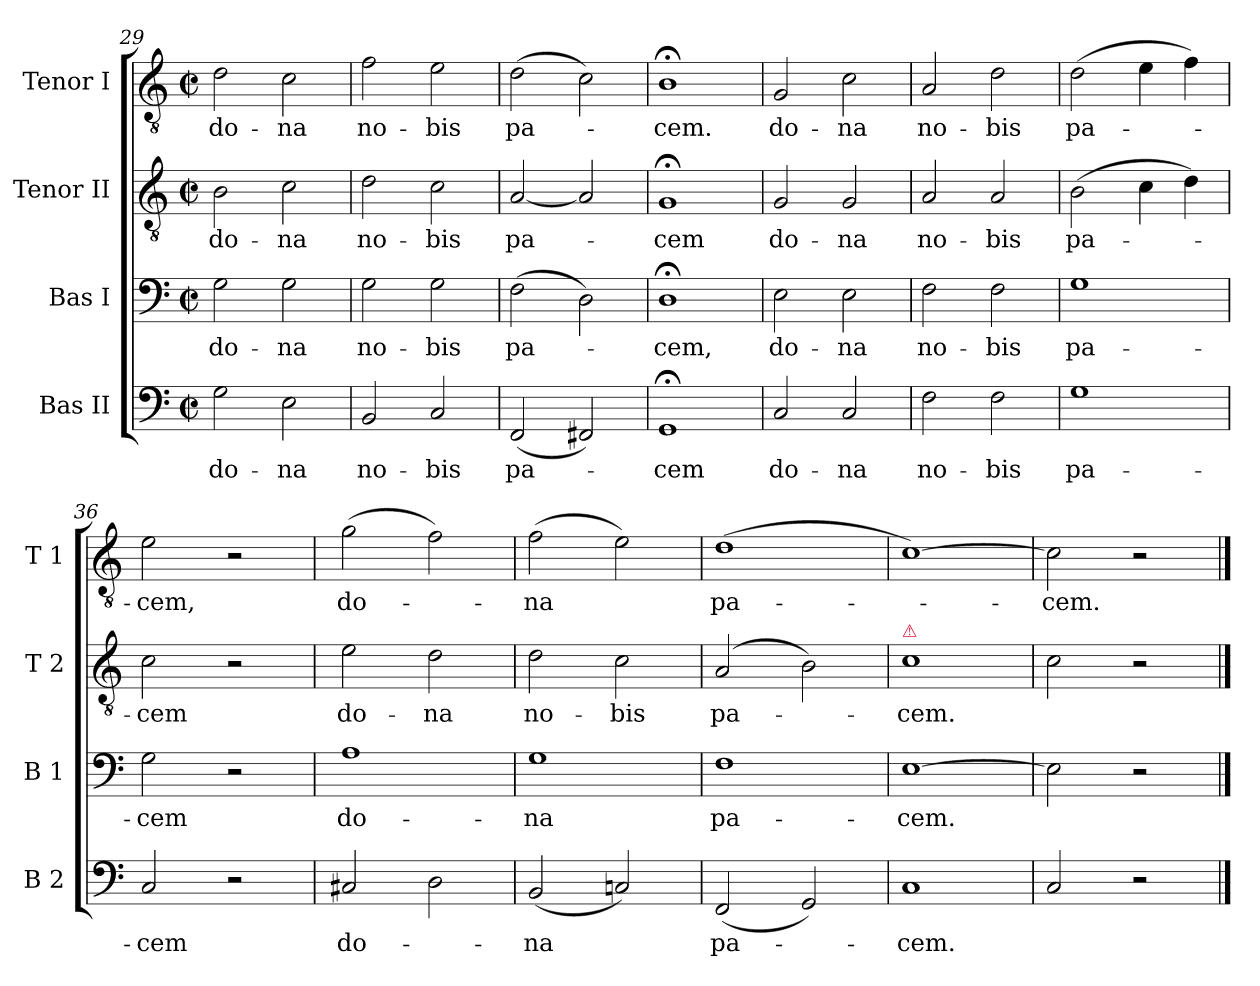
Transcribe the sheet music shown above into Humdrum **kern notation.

**kern	**text	**kern	**text	**kern	**text	**kern	**text
*part4	*part4	*part3	*part3	*part2	*part2	*part1	*part1
*staff4	*staff4	*staff3	*staff3	*staff2	*staff2	*staff1	*staff1
*I"Bas II	*	*I"Bas I	*	*I"Tenor II	*	*I"Tenor I	*
*I'B 2	*	*I'B 1	*	*I'T 2	*	*I'T 1	*
*clefF4	*	*clefF4	*	*clefGv2	*	*clefGv2	*
*k[]	*	*k[]	*	*k[]	*	*k[]	*
*M2/2	*	*M2/2	*	*M2/2	*	*M2/2	*
*met(c|)	*	*met(c|)	*	*met(c|)	*	*met(c|)	*
=29	=29	=29	=29	=29	=29	=29	=29
2G\	do-	2G\	do-	2B\	do-	2d\	do-
2E\	-na	2G\	-na	2c\	-na	2c\	-na
=30	=30	=30	=30	=30	=30	=30	=30
2BB/	no-	2G\	no-	2d\	no-	2f\	no-
2C/	-bis	2G\	-bis	2c\	-bis	2e\	-bis
=31	=31	=31	=31	=31	=31	=31	=31
(2FF/	pa-	(2F\	pa-	[2A/	pa-	(2d\	pa-
2FF#X/)	.	2D\)	.	2A/]	.	2c\)	.
=32	=32	=32	=32	=32	=32	=32	=32
1GG;<	-cem	1D;<	-cem,	1G;<	-cem	1B;<	-cem.
=33	=33	=33	=33	=33	=33	=33	=33
2C/	do-	2E\	do-	2G/	do-	2G/	do-
2C/	-na	2E\	-na	2G/	-na	2c\	-na
=34	=34	=34	=34	=34	=34	=34	=34
2F\	no-	2F\	no-	2A/	no-	2A/	no-
2F\	-bis	2F\	-bis	2A/	-bis	2d\	-bis
=35	=35	=35	=35	=35	=35	=35	=35
1G	pa-	1G	pa-	(2B\	pa-	(2d\	pa-
.	.	.	.	4c\	.	4e\	.
.	.	.	.	4d\)	.	4f\)	.
=36	=36	=36	=36	=36	=36	=36	=36
2C/	-cem	2G\	-cem	2c\	-cem	2e\	-cem,
2r	.	2r	.	2r	.	2r	.
=37	=37	=37	=37	=37	=37	=37	=37
2C#X/	do-	1A	do-	2e\	do-	(2g\	do-
2D\	.	.	.	2d\	-na	2f\)	.
=38	=38	=38	=38	=38	=38	=38	=38
(2BB/	-na	1G	-na	2d\	no-	(2f\	-na
2Cn/)	.	.	.	2c\	-bis	2e\)	.
=39	=39	=39	=39	=39	=39	=39	=39
(2FF/	pa-	1F	pa-	(2A/	pa-	(1d	pa-
2GG/)	.	.	.	2B\)	.	.	.
=40	=40	=40	=40	=40	=40	=40	=40
!	!	!	!	!LO:TX:a:color=crimson:t=⚠	!	!	!
1C	-cem.	[1E	-cem.	1c	-cem.	[1c)	.
=41	=41	=41	=41	=41	=41	=41	=41
2C/	.	2E\]	.	2c\	.	2c\]	-cem.
2r	.	2r	.	2r	.	2r	.
==	==	==	==	==	==	==	==
*-	*-	*-	*-	*-	*-	*-	*-
